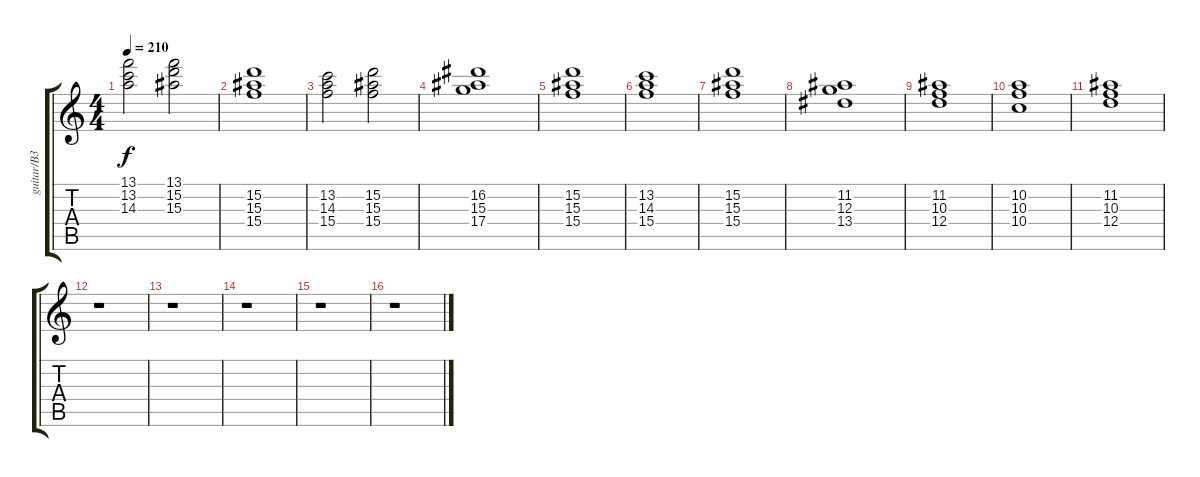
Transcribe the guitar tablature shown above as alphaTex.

\track ("guitar/B3           " "guitar/B3 ") {instrument electricguitarmuted}
\staff {score tabs}
\tuning (E4 B3 G3 D3 A2 E2) {hide}
\ts (4 4)
\tempo 210
\clef g2
\ks c
(13.1 13.2 14.3).2{dy f} (13.1 15.2 15.3).2 |
(15.2 15.3 15.4).1 |
(13.2 14.3 15.4).2 (15.2 15.3 15.4).2 |
(16.2 15.3 17.4).1 |
(15.2 15.3 15.4).1 |
(13.2 14.3 15.4).1 |
(15.2 15.3 15.4).1 |
(11.2 12.3 13.4).1 |
(11.2 10.3 12.4).1 |
(10.2 10.3 10.4).1 |
(11.2 10.3 12.4).1 |
r.1 |
r.1 |
r.1 |
r.1 |
r.1
